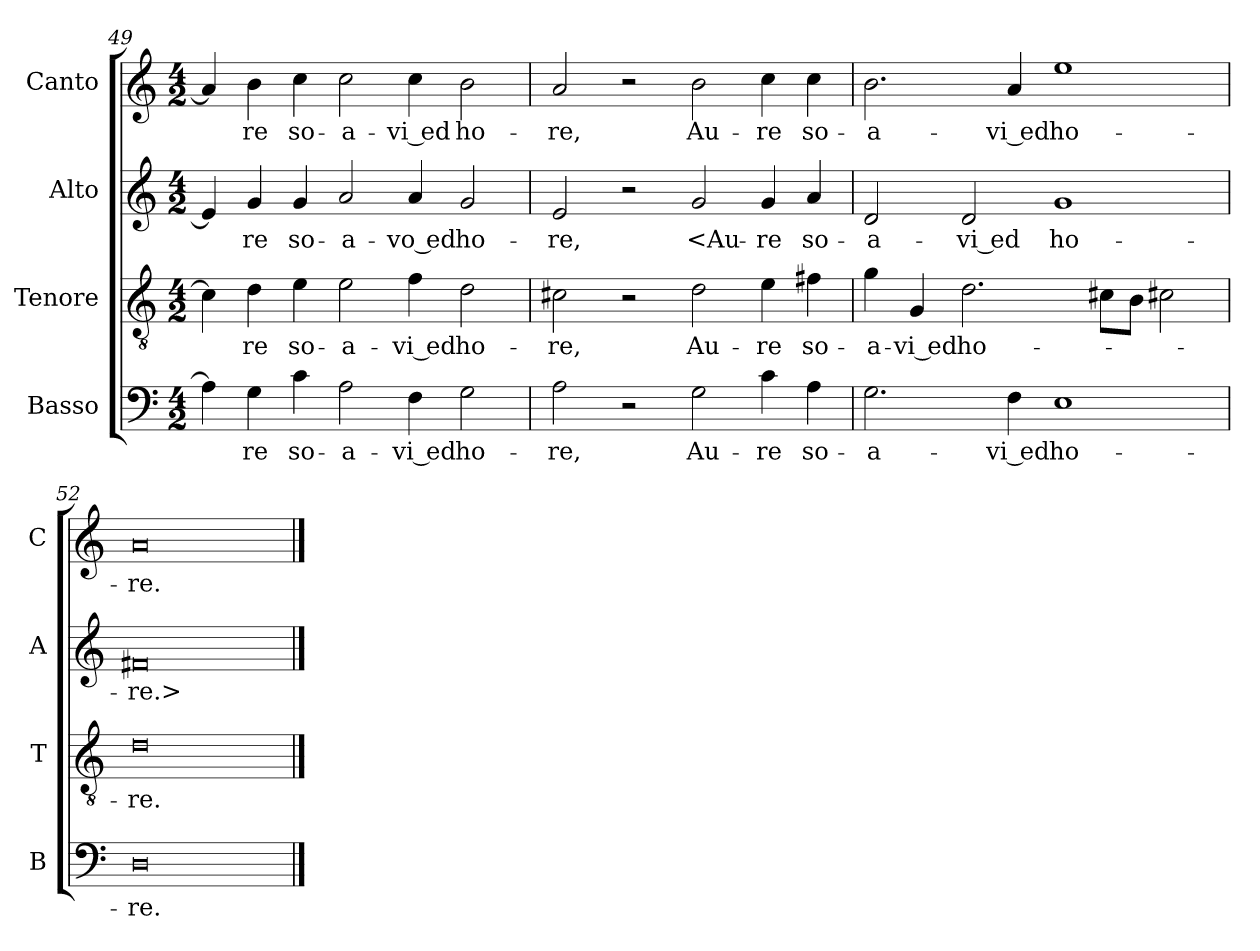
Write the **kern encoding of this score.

**kern	**text	**kern	**text	**kern	**text	**kern	**text
*part4	*part4	*part3	*part3	*part2	*part2	*part1	*part1
*staff4	*staff4	*staff3	*staff3	*staff2	*staff2	*staff1	*staff1
*I"Basso	*	*I"Tenore	*	*I"Alto	*	*I"Canto	*
*I'B	*	*I'T	*	*I'A	*	*I'C	*
*clefF4	*	*clefGv2	*	*clefG2	*	*clefG2	*
*k[]	*	*k[]	*	*k[]	*	*k[]	*
*M4/2	*	*M4/2	*	*M4/2	*	*M4/2	*
=49	=49	=49	=49	=49	=49	=49	=49
4A]	.	4c]	.	4e]	.	4a]	.
4G	-re	4d	-re	4g	-re	4b	-re
4c	so-	4e	so-	4g	so-	4cc	so-
2A	-a-	2e	-a-	2a	-a-	2cc	-a-
4F	-vi ed	4f	-vi ed	4a	-vo ed	4cc	-vi ed
2G	ho-	2d	ho-	2g	ho-	2b	ho-
=50	=50	=50	=50	=50	=50	=50	=50
2A	-re,	2c#X	-re,	2e	-re,	2a	-re,
2r	.	2r	.	2r	.	2r	.
2G	Au-	2d	Au-	2g	<Au-	2b	Au-
4c	-re	4e	-re	4g	-re	4cc	-re
4A	so-	4f#X	so-	4a	so-	4cc	so-
=51	=51	=51	=51	=51	=51	=51	=51
2.G	-a-	4g	-a-	2d	-a-	2.b	-a-
.	.	4G	-vi ed	.	.	.	.
.	.	2.d	ho-	2d	-vi ed	.	.
4F	-vi ed	.	.	.	.	4a	-vi ed
1E	ho-	.	.	1g	ho-	1ee	ho-
.	.	8c#XL	.	.	.	.	.
.	.	8BJ	.	.	.	.	.
.	.	2c#X	.	.	.	.	.
=52	=52	=52	=52	=52	=52	=52	=52
0D	-re.	0d	-re.	0f#X	-re.>	0a	-re.
==	==	==	==	==	==	==	==
*-	*-	*-	*-	*-	*-	*-	*-
